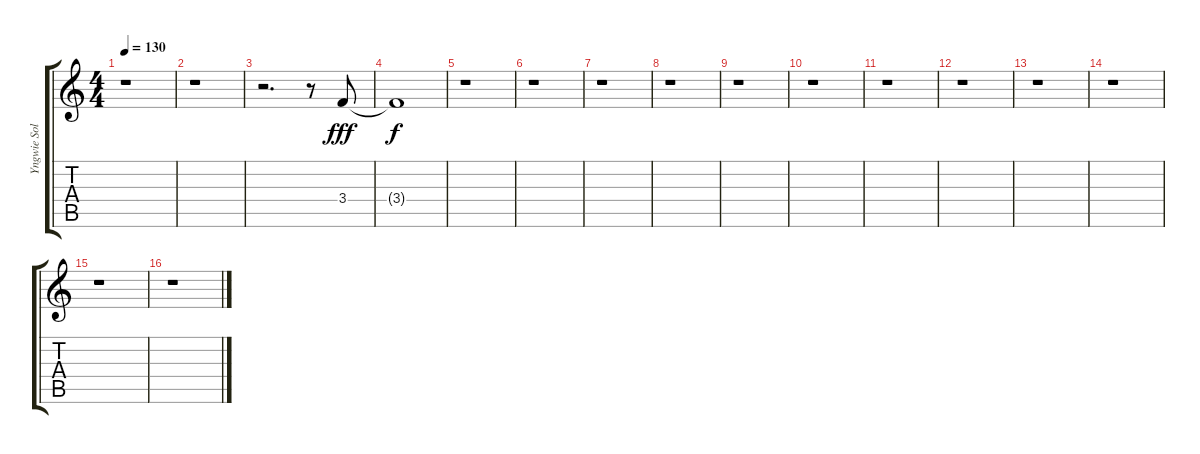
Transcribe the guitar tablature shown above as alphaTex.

\track ("Yngwie Solo" "Yngwie Sol") {instrument overdrivenguitar}
\staff {score tabs}
\tuning (E4 B3 G3 D3 A2 E2) {hide}
\ts (4 4)
\tempo 130
\clef g2
\ks c
r.1{dy fff} |
r.1 |
r.2{d} r.8 3.4.8 |
3.4{t}.1{dy f} |
r.1 |
r.1 |
r.1 |
r.1 |
r.1 |
r.1 |
r.1 |
r.1 |
r.1 |
r.1 |
r.1 |
r.1
